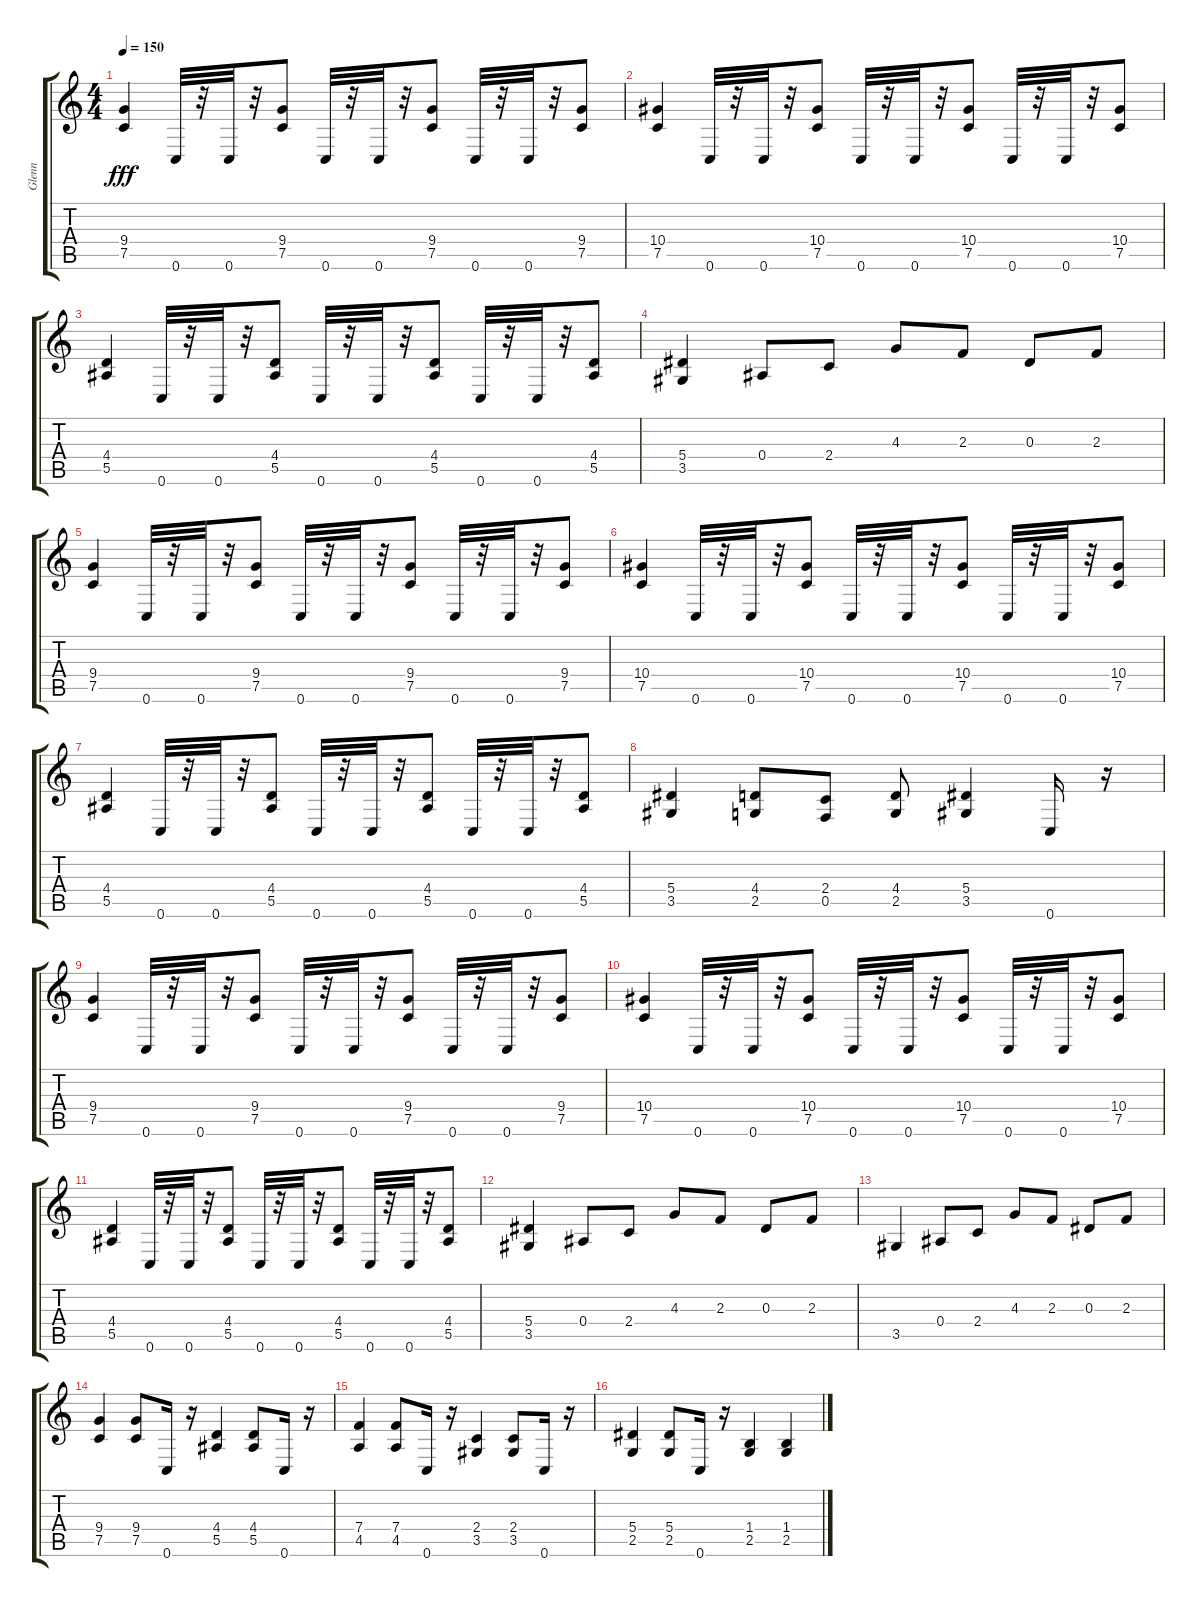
\track ("Glenn" "Glenn") {instrument distortionguitar}
\staff {score tabs}
\tuning (C4 G3 Eb3 Bb2 F2 C2) {hide}
\ts (4 4)
\tempo 150
\clef g2
\ks c
(9.4 7.5).4{dy fff} 0.6.32 r.32 0.6.32 r.32 (9.4 7.5).8 0.6.32 r.32 0.6.32 r.32 (9.4 7.5).8 0.6.32 r.32 0.6.32 r.32 (9.4 7.5).8 |
(10.4 7.5).4 0.6.32 r.32 0.6.32 r.32 (10.4 7.5).8 0.6.32 r.32 0.6.32 r.32 (10.4 7.5).8 0.6.32 r.32 0.6.32 r.32 (10.4 7.5).8 |
(4.4 5.5).4 0.6.32 r.32 0.6.32 r.32 (4.4 5.5).8 0.6.32 r.32 0.6.32 r.32 (4.4 5.5).8 0.6.32 r.32 0.6.32 r.32 (4.4 5.5).8 |
(5.4 3.5).4 0.4.8 2.4.8 4.3.8 2.3.8 0.3.8 2.3.8 |
(9.4 7.5).4 0.6.32 r.32 0.6.32 r.32 (9.4 7.5).8 0.6.32 r.32 0.6.32 r.32 (9.4 7.5).8 0.6.32 r.32 0.6.32 r.32 (9.4 7.5).8 |
(10.4 7.5).4 0.6.32 r.32 0.6.32 r.32 (10.4 7.5).8 0.6.32 r.32 0.6.32 r.32 (10.4 7.5).8 0.6.32 r.32 0.6.32 r.32 (10.4 7.5).8 |
(4.4 5.5).4 0.6.32 r.32 0.6.32 r.32 (4.4 5.5).8 0.6.32 r.32 0.6.32 r.32 (4.4 5.5).8 0.6.32 r.32 0.6.32 r.32 (4.4 5.5).8 |
(5.4 3.5).4 (4.4 2.5).8 (2.4 0.5).8 (4.4 2.5).8 (5.4 3.5).4 0.6.16 r.16 |
(9.4 7.5).4 0.6.32 r.32 0.6.32 r.32 (9.4 7.5).8 0.6.32 r.32 0.6.32 r.32 (9.4 7.5).8 0.6.32 r.32 0.6.32 r.32 (9.4 7.5).8 |
(10.4 7.5).4 0.6.32 r.32 0.6.32 r.32 (10.4 7.5).8 0.6.32 r.32 0.6.32 r.32 (10.4 7.5).8 0.6.32 r.32 0.6.32 r.32 (10.4 7.5).8 |
(4.4 5.5).4 0.6.32 r.32 0.6.32 r.32 (4.4 5.5).8 0.6.32 r.32 0.6.32 r.32 (4.4 5.5).8 0.6.32 r.32 0.6.32 r.32 (4.4 5.5).8 |
(5.4 3.5).4 0.4.8 2.4.8 4.3.8 2.3.8 0.3.8 2.3.8 |
3.5.4 0.4.8 2.4.8 4.3.8 2.3.8 0.3.8 2.3.8 |
(9.4 7.5).4 (9.4 7.5).8 0.6.16 r.16 (4.4 5.5).4 (4.4 5.5).8 0.6.16 r.16 |
(7.4 4.5).4 (7.4 4.5).8 0.6.16 r.16 (2.4 3.5).4 (2.4 3.5).8 0.6.16 r.16 |
(5.4 2.5).4 (5.4 2.5).8 0.6.16 r.16 (1.4 2.5).4 (1.4 2.5).4
